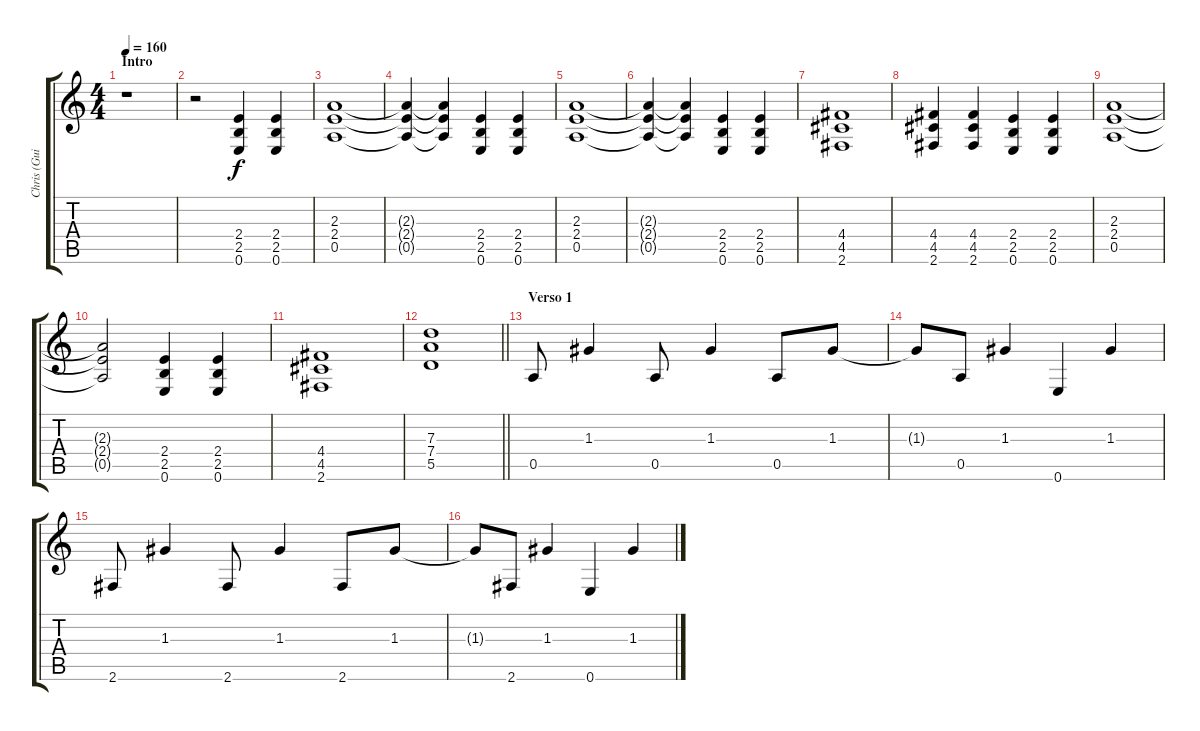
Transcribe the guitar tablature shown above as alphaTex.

\track ("Chris (Guitarra Líder)" "Chris (Gui") {instrument distortionguitar}
\staff {score tabs}
\tuning (E4 B3 G3 D3 A2 E2) {hide}
\ts (4 4)
\section ("" "Intro")
\tempo 160
\clef g2
\ks c
r.1{dy f instrument distortionguitar} |
r.2 (2.4 2.5 0.6).4{volume 11} (2.4 2.5 0.6).4 |
(2.3 2.4 0.5).1 |
(2.3{t} 2.4{t} 0.5{t}).4 (2.3{t} 2.4{t} 0.5{t}).4 (2.4 2.5 0.6).4 (2.4 2.5 0.6).4 |
(2.3 2.4 0.5).1 |
(2.3{t} 2.4{t} 0.5{t}).4 (2.3{t} 2.4{t} 0.5{t}).4 (2.4 2.5 0.6).4 (2.4 2.5 0.6).4 |
(4.4 4.5 2.6).1 |
(4.4 4.5 2.6).4 (4.4 4.5 2.6).4 (2.4 2.5 0.6).4 (2.4 2.5 0.6).4 |
(2.3 2.4 0.5).1 |
(2.3{t} 2.4{t} 0.5{t}).2 (2.4 2.5 0.6).4 (2.4 2.5 0.6).4 |
(4.4 4.5 2.6).1 |
\barLineRight lightlight
(7.3 7.4 5.5).1 |
\section ("" "Verso 1")
0.5.8{volume 15 instrument electricguitarclean} 1.3.4 0.5.8 1.3.4 0.5.8 1.3.8 |
1.3{t}.8 0.5.8 1.3.4 0.6.4 1.3.4 |
2.6.8 1.3.4 2.6.8 1.3.4 2.6.8 1.3.8 |
1.3{t}.8 2.6.8 1.3.4 0.6.4 1.3.4
